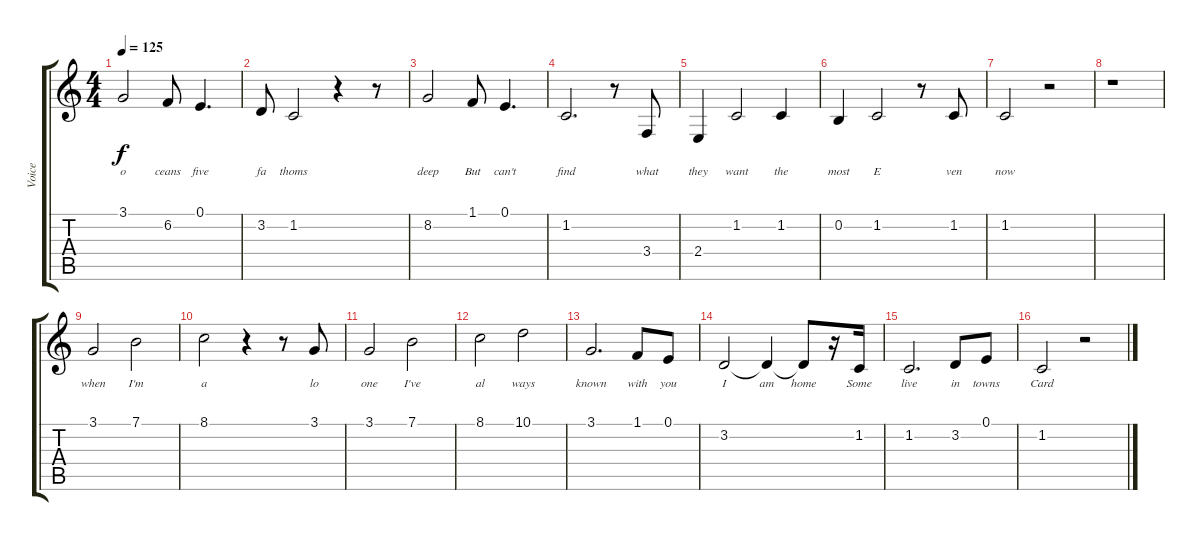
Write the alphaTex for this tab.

\track ("Voice" "Voice") {instrument pad1newage}
\staff {score tabs}
\tuning (E4 B3 G3 D3 A2 E2) {hide}
\ts (4 4)
\tempo 125
\clef g2
\ks c
3.1.2{lyrics (0 "o") lyrics (1 "") lyrics (2 "") lyrics (3 "") lyrics (4 "") dy f} 6.2.8{lyrics (0 "ceans") lyrics (1 "") lyrics (2 "") lyrics (3 "") lyrics (4 "")} 0.1.4{d lyrics (0 "five") lyrics (1 "") lyrics (2 "") lyrics (3 "") lyrics (4 "")} |
3.2.8{lyrics (0 "fa") lyrics (1 "") lyrics (2 "") lyrics (3 "") lyrics (4 "")} 1.2.2{lyrics (0 "thoms") lyrics (1 "") lyrics (2 "") lyrics (3 "") lyrics (4 "")} r.4 r.8 |
8.2.2{lyrics (0 "deep") lyrics (1 "") lyrics (2 "") lyrics (3 "") lyrics (4 "")} 1.1.8{lyrics (0 "But") lyrics (1 "") lyrics (2 "") lyrics (3 "") lyrics (4 "")} 0.1.4{d lyrics (0 "can't") lyrics (1 "") lyrics (2 "") lyrics (3 "") lyrics (4 "")} |
1.2.2{d lyrics (0 "find") lyrics (1 "") lyrics (2 "") lyrics (3 "") lyrics (4 "")} r.8 3.4.8{lyrics (0 "what") lyrics (1 "") lyrics (2 "") lyrics (3 "") lyrics (4 "")} |
2.4.4{lyrics (0 "they") lyrics (1 "") lyrics (2 "") lyrics (3 "") lyrics (4 "")} 1.2.2{lyrics (0 "want") lyrics (1 "") lyrics (2 "") lyrics (3 "") lyrics (4 "")} 1.2.4{lyrics (0 "the") lyrics (1 "") lyrics (2 "") lyrics (3 "") lyrics (4 "")} |
0.2.4{lyrics (0 "most") lyrics (1 "") lyrics (2 "") lyrics (3 "") lyrics (4 "")} 1.2.2{lyrics (0 "E") lyrics (1 "") lyrics (2 "") lyrics (3 "") lyrics (4 "")} r.8 1.2.8{lyrics (0 "ven") lyrics (1 "") lyrics (2 "") lyrics (3 "") lyrics (4 "")} |
1.2.2{lyrics (0 "now") lyrics (1 "") lyrics (2 "") lyrics (3 "") lyrics (4 "")} r.2 |
r.1 |
3.1.2{lyrics (0 "when") lyrics (1 "") lyrics (2 "") lyrics (3 "") lyrics (4 "")} 7.1.2{lyrics (0 "I'm") lyrics (1 "") lyrics (2 "") lyrics (3 "") lyrics (4 "")} |
8.1.2{lyrics (0 "a") lyrics (1 "") lyrics (2 "") lyrics (3 "") lyrics (4 "")} r.4 r.8 3.1.8{lyrics (0 "lo") lyrics (1 "") lyrics (2 "") lyrics (3 "") lyrics (4 "")} |
3.1.2{lyrics (0 "one") lyrics (1 "") lyrics (2 "") lyrics (3 "") lyrics (4 "")} 7.1.2{lyrics (0 "I've") lyrics (1 "") lyrics (2 "") lyrics (3 "") lyrics (4 "")} |
8.1.2{lyrics (0 "al") lyrics (1 "") lyrics (2 "") lyrics (3 "") lyrics (4 "")} 10.1.2{lyrics (0 "ways") lyrics (1 "") lyrics (2 "") lyrics (3 "") lyrics (4 "")} |
3.1.2{d lyrics (0 "known") lyrics (1 "") lyrics (2 "") lyrics (3 "") lyrics (4 "")} 1.1.8{lyrics (0 "with") lyrics (1 "") lyrics (2 "") lyrics (3 "") lyrics (4 "")} 0.1.8{lyrics (0 "you") lyrics (1 "") lyrics (2 "") lyrics (3 "") lyrics (4 "")} |
3.2.2{lyrics (0 "I") lyrics (1 "") lyrics (2 "") lyrics (3 "") lyrics (4 "")} 3.2{t}.4{lyrics (0 "am") lyrics (1 "") lyrics (2 "") lyrics (3 "") lyrics (4 "")} 3.2{t}.8{lyrics (0 "home") lyrics (1 "") lyrics (2 "") lyrics (3 "") lyrics (4 "")} r.16 1.2.16{lyrics (0 "Some") lyrics (1 "") lyrics (2 "") lyrics (3 "") lyrics (4 "")} |
1.2.2{d lyrics (0 "live") lyrics (1 "") lyrics (2 "") lyrics (3 "") lyrics (4 "")} 3.2.8{lyrics (0 "in") lyrics (1 "") lyrics (2 "") lyrics (3 "") lyrics (4 "")} 0.1.8{lyrics (0 "towns") lyrics (1 "") lyrics (2 "") lyrics (3 "") lyrics (4 "")} |
1.2.2{lyrics (0 "Card") lyrics (1 "") lyrics (2 "") lyrics (3 "") lyrics (4 "")} r.2
